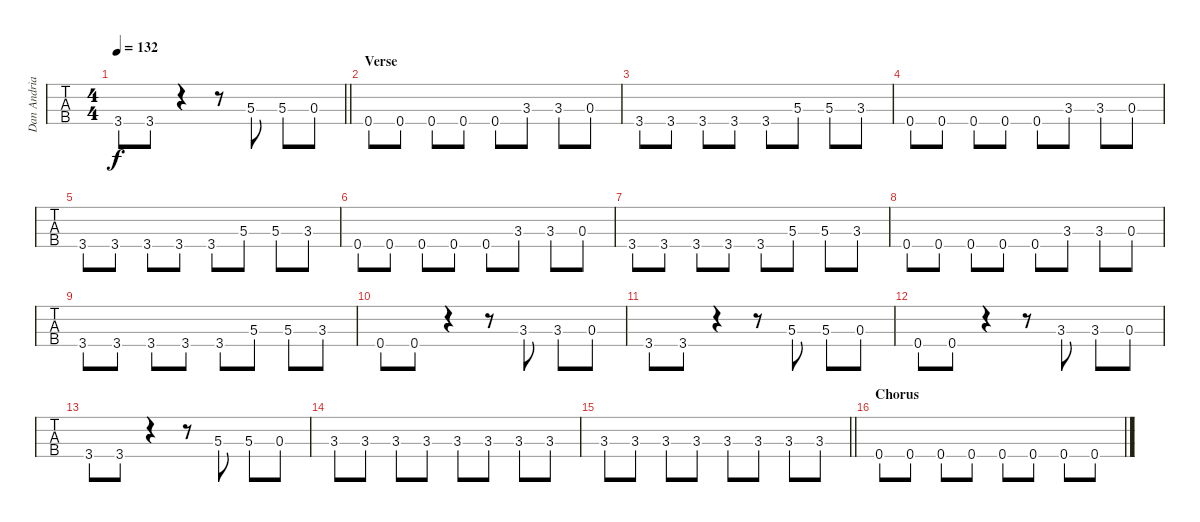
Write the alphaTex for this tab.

\track ("Dan Andriano - Bass" "Dan Andria") {instrument electricbassfinger}
\staff {tabs}
\tuning (G2 D2 A1 E1) {hide}
\ts (4 4)
\tempo 132
\clef f4
\barLineRight lightlight
\ks g
3.4.8{dy f} 3.4.8 r.4 r.8 5.3.8 5.3.8 0.3.8 |
\section ("" "Verse")
0.4.8 0.4.8 0.4.8 0.4.8 0.4.8 3.3.8 3.3.8 0.3.8 |
3.4.8 3.4.8 3.4.8 3.4.8 3.4.8 5.3.8 5.3.8 3.3.8 |
0.4.8 0.4.8 0.4.8 0.4.8 0.4.8 3.3.8 3.3.8 0.3.8 |
3.4.8 3.4.8 3.4.8 3.4.8 3.4.8 5.3.8 5.3.8 3.3.8 |
0.4.8 0.4.8 0.4.8 0.4.8 0.4.8 3.3.8 3.3.8 0.3.8 |
3.4.8 3.4.8 3.4.8 3.4.8 3.4.8 5.3.8 5.3.8 3.3.8 |
0.4.8 0.4.8 0.4.8 0.4.8 0.4.8 3.3.8 3.3.8 0.3.8 |
3.4.8 3.4.8 3.4.8 3.4.8 3.4.8 5.3.8 5.3.8 3.3.8 |
0.4.8 0.4.8 r.4 r.8 3.3.8 3.3.8 0.3.8 |
3.4.8 3.4.8 r.4 r.8 5.3.8 5.3.8 0.3.8 |
0.4.8 0.4.8 r.4 r.8 3.3.8 3.3.8 0.3.8 |
3.4.8 3.4.8 r.4 r.8 5.3.8 5.3.8 0.3.8 |
3.3.8 3.3.8 3.3.8 3.3.8 3.3.8 3.3.8 3.3.8 3.3.8 |
\barLineRight lightlight
3.3.8 3.3.8 3.3.8 3.3.8 3.3.8 3.3.8 3.3.8 3.3.8 |
\section ("" "Chorus")
0.4.8 0.4.8 0.4.8 0.4.8 0.4.8 0.4.8 0.4.8 0.4.8
